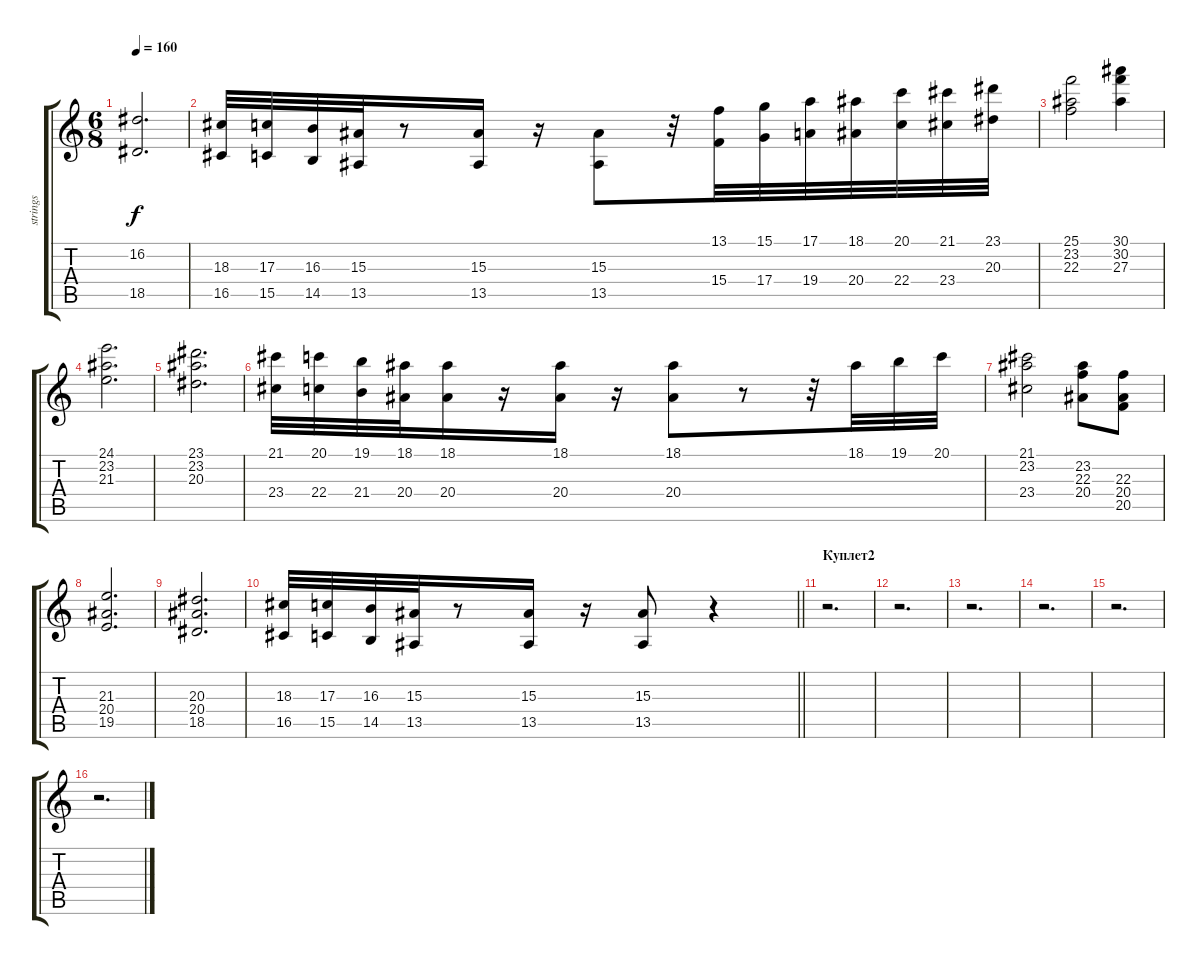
\track ("strings" "strings") {instrument stringensemble1}
\staff {score tabs}
\tuning (E4 B3 G3 D3 A2 E2) {hide}
\ts (6 8)
\tempo 160
\clef g2
\ks c
(16.2 18.5).2{d dy f} |
(18.3 16.5).32 (17.3 15.5).32 (16.3 14.5).32 (15.3 13.5).32 r.8 (15.3 13.5).16 r.16 (15.3 13.5).8 r.32 (13.1 15.4).32 (15.1 17.4).32 (17.1 19.4).32 (18.1 20.4).32 (20.1 22.4).32 (21.1 23.4).32 (23.1 20.3).32 |
(25.1 23.2 22.3).2 (30.1 30.2 27.3).4 |
(24.1 23.2 21.3).2{d} |
(23.1 23.2 20.3).2{d} |
(21.1 23.4).32 (20.1 22.4).32 (19.1 21.4).32 (18.1 20.4).32 (18.1 20.4).16 r.16 (18.1 20.4).16 r.16 (18.1 20.4).8 r.8 r.32 18.1.32 19.1.32 20.1.32 |
(21.1 23.2 23.4).2 (23.2 22.3 20.4).8 (22.3 20.4 20.5).8 |
(21.3 20.4 19.5).2{d} |
(20.3 20.4 18.5).2{d} |
\barLineRight lightlight
(18.3 16.5).32 (17.3 15.5).32 (16.3 14.5).32 (15.3 13.5).32 r.8 (15.3 13.5).16 r.16 (15.3 13.5).8 r.4 |
\section ("" "Куплет2")
r.2{d} |
r.2{d} |
r.2{d} |
r.2{d} |
r.2{d} |
r.2{d}
